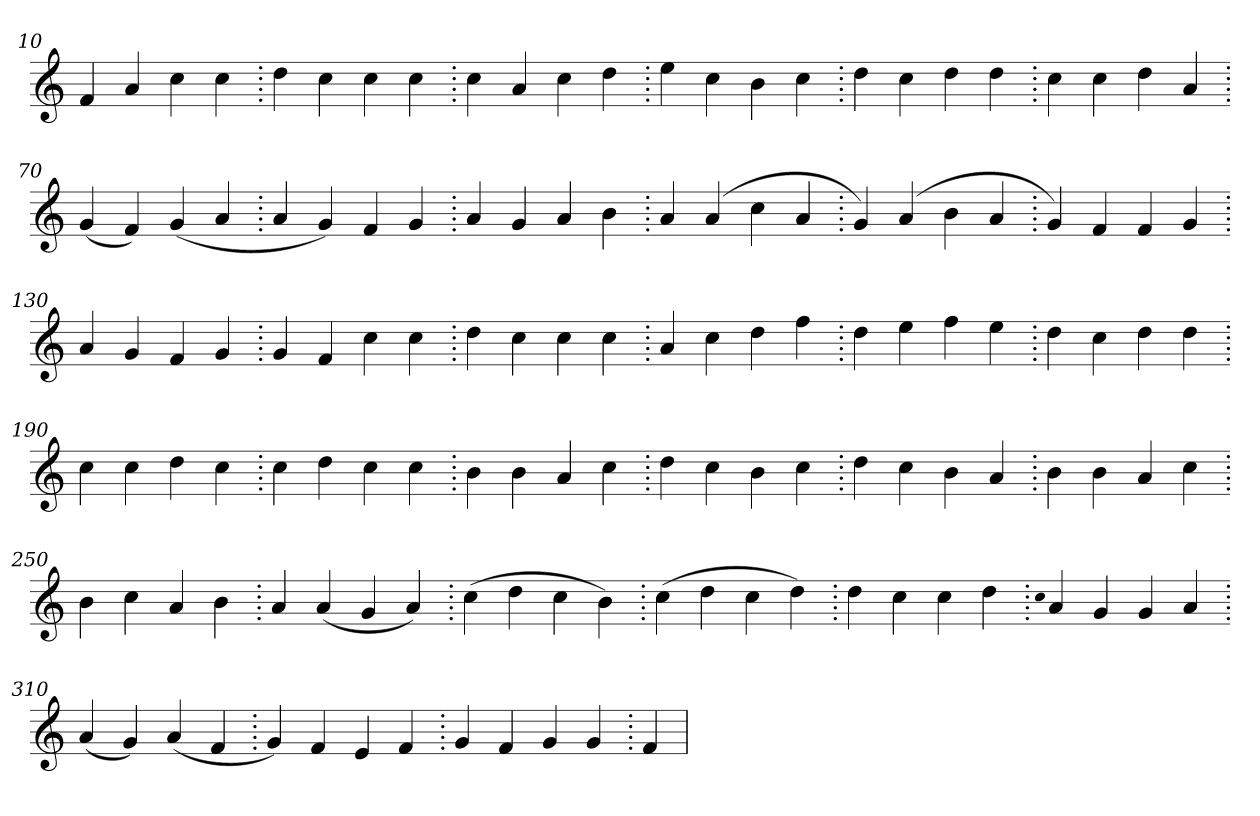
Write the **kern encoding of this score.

**kern
*part1
*staff1
*clefG2
=10.
4f
4a
4cc
4cc
=20.
4dd
4cc
4cc
4cc
=30.
4cc
4a
4cc
4dd
=40.
4ee
4cc
4b
4cc
=50.
4dd
4cc
4dd
4dd
=60.
4cc
4cc
4dd
4a
=70.
(>4g
4f)
(>4g
4a
=80.
4a
4g)
4f
4g
=90.
4a
4g
4a
4b
=100.
4a
(>4a
4cc
4a
=110.
4g)
(>4a
4b
4a
=120.
4g)
4f
4f
4g
=130.
4a
4g
4f
4g
=140.
4g
4f
4cc
4cc
=150.
4dd
4cc
4cc
4cc
=160.
4a
4cc
4dd
4ff
=170.
4dd
4ee
4ff
4ee
=180.
4dd
4cc
4dd
4dd
=190.
4cc
4cc
4dd
4cc
=200.
4cc
4dd
4cc
4cc
=210.
4b
4b
4a
4cc
=220.
4dd
4cc
4b
4cc
=230.
4dd
4cc
4b
4a
=240.
4b
4b
4a
4cc
=250.
4b
4cc
4a
4b
=260.
4a
(>4a
4g
4a)
=270.
(>4cc
4dd
4cc
4b)
=280.
(>4cc
4dd
4cc
4dd)
=290.
4dd
4cc
4cc
4dd
=300.
qqcc
4a
4g
4g
4a
=310.
(>4a
4g)
(>4a
4f
=320.
4g)
4f
4e
4f
=330.
4g
4f
4g
4g
=340.
4f
=
*-
